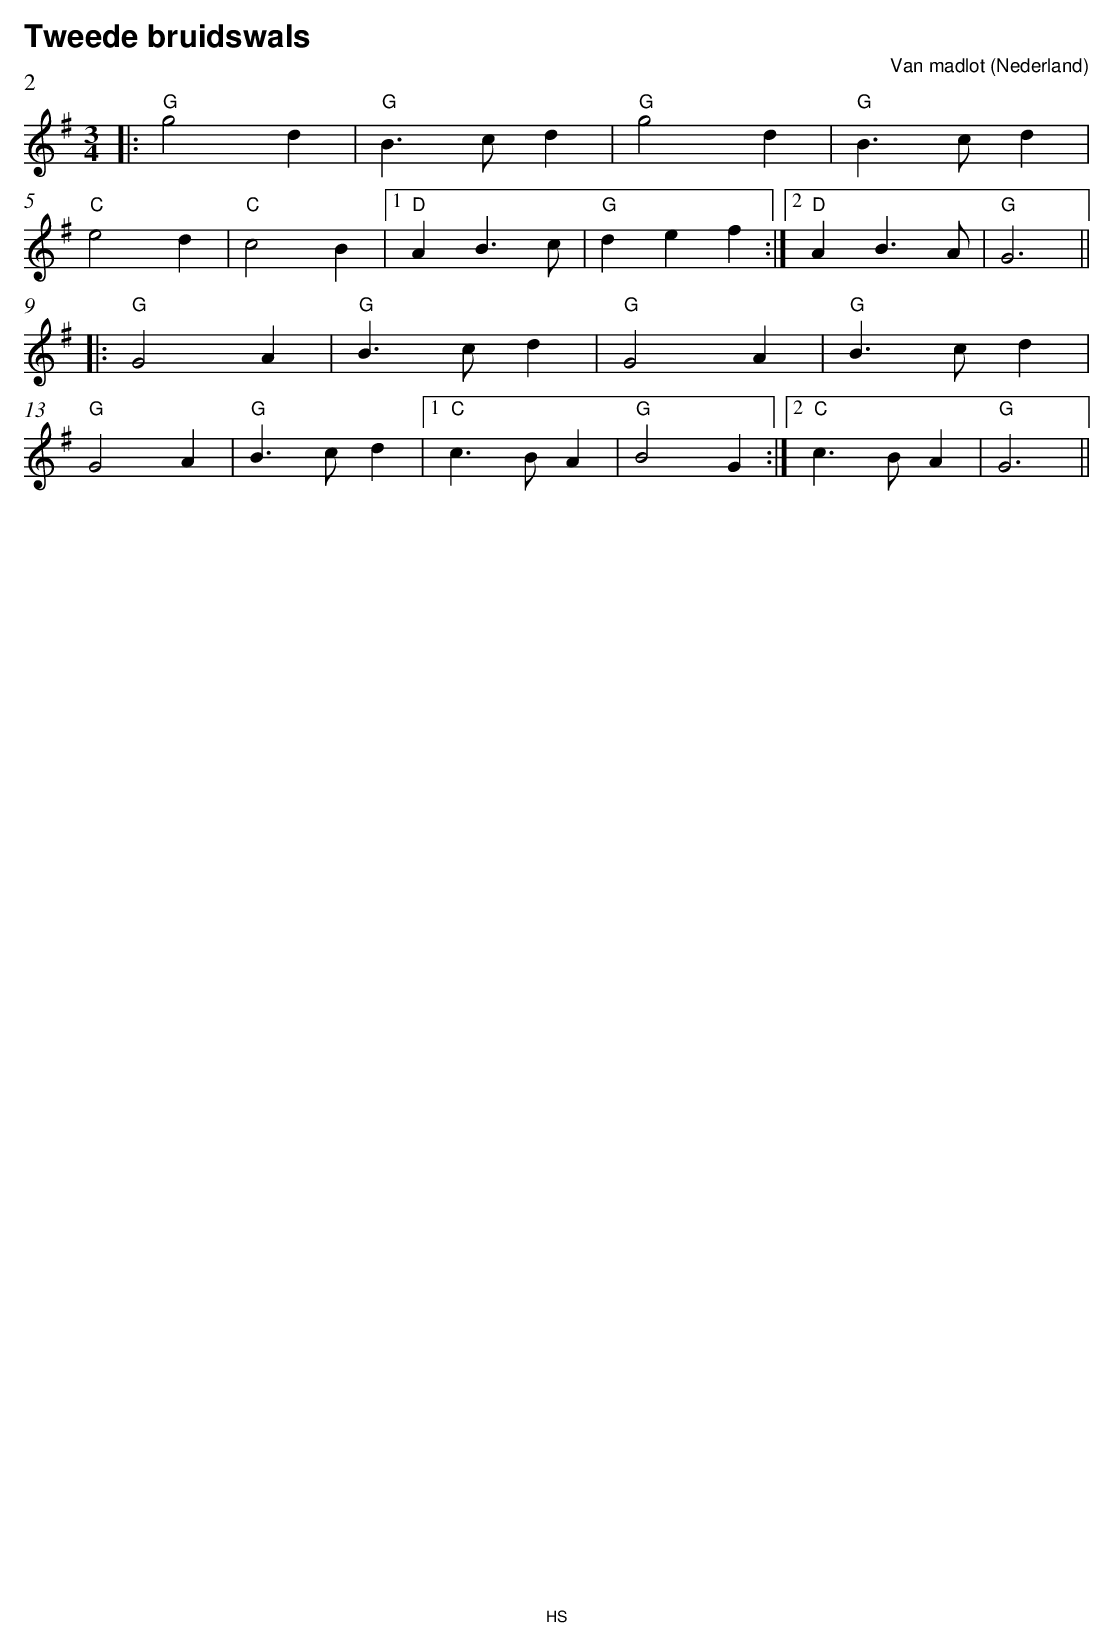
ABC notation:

X:1
T:Tweede bruidswals
C:Van madlot
O:Nederland
M:3/4
L:1/8
Q:180
P:2
K:G
|:"G" g4d2 | "G"B3 cd2 | "G"g4d2 | "G"B3 cd2 |
"C"e4d2 | "C"c4 B2 |1"D" A2 B3 c | "G"d2 e2 f2 :|2"D" A2 B3 A | "G"G6 ||
|:"G" G4A2 | "G"B3 cd2 | "G"G4A2 | "G"B3 cd2 |
"G"G4A2 | "G"B3 cd2 |1"C" c3 BA2 | "G"B4G2 :|2"C" c3 BA2 | "G"G6 ||
